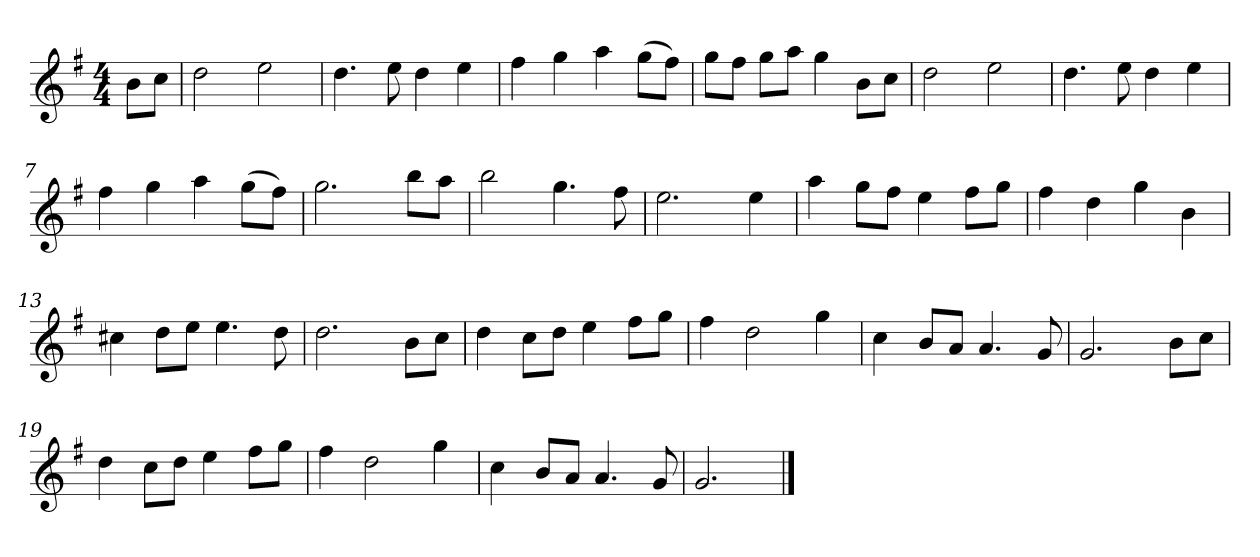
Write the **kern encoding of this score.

**kern
*part1
*staff1
*k[f#]
*M4/4
*MM120
=
8bL
8ccJ
=1
2dd
2ee
=2
4.dd
8ee
4dd
4ee
=3
4ff#
4gg
4aa
(8ggL
8ff#J)
=4
8ggL
8ff#J
8ggL
8aaJ
4gg
8bL
8ccJ
=5
2dd
2ee
=6
4.dd
8ee
4dd
4ee
=7
4ff#
4gg
4aa
(8ggL
8ff#J)
=8
2.gg
8bbL
8aaJ
=9
2bb
4.gg
8ff#
=10
2.ee
4ee
=11
4aa
8ggL
8ff#J
4ee
8ff#L
8ggJ
=12
4ff#
4dd
4gg
4b
=13
4cc#X
8ddL
8eeJ
4.ee
8dd
=14
2.dd
8bL
8ccJ
=15
4dd
8ccL
8ddJ
4ee
8ff#L
8ggJ
=16
4ff#
2dd
4gg
=17
4cc
8bL
8aJ
4.a
8g
=18
2.g
8bL
8ccJ
=19
4dd
8ccL
8ddJ
4ee
8ff#L
8ggJ
=20
4ff#
2dd
4gg
=21
4cc
8bL
8aJ
4.a
8g
=22
2.g
==
*-
